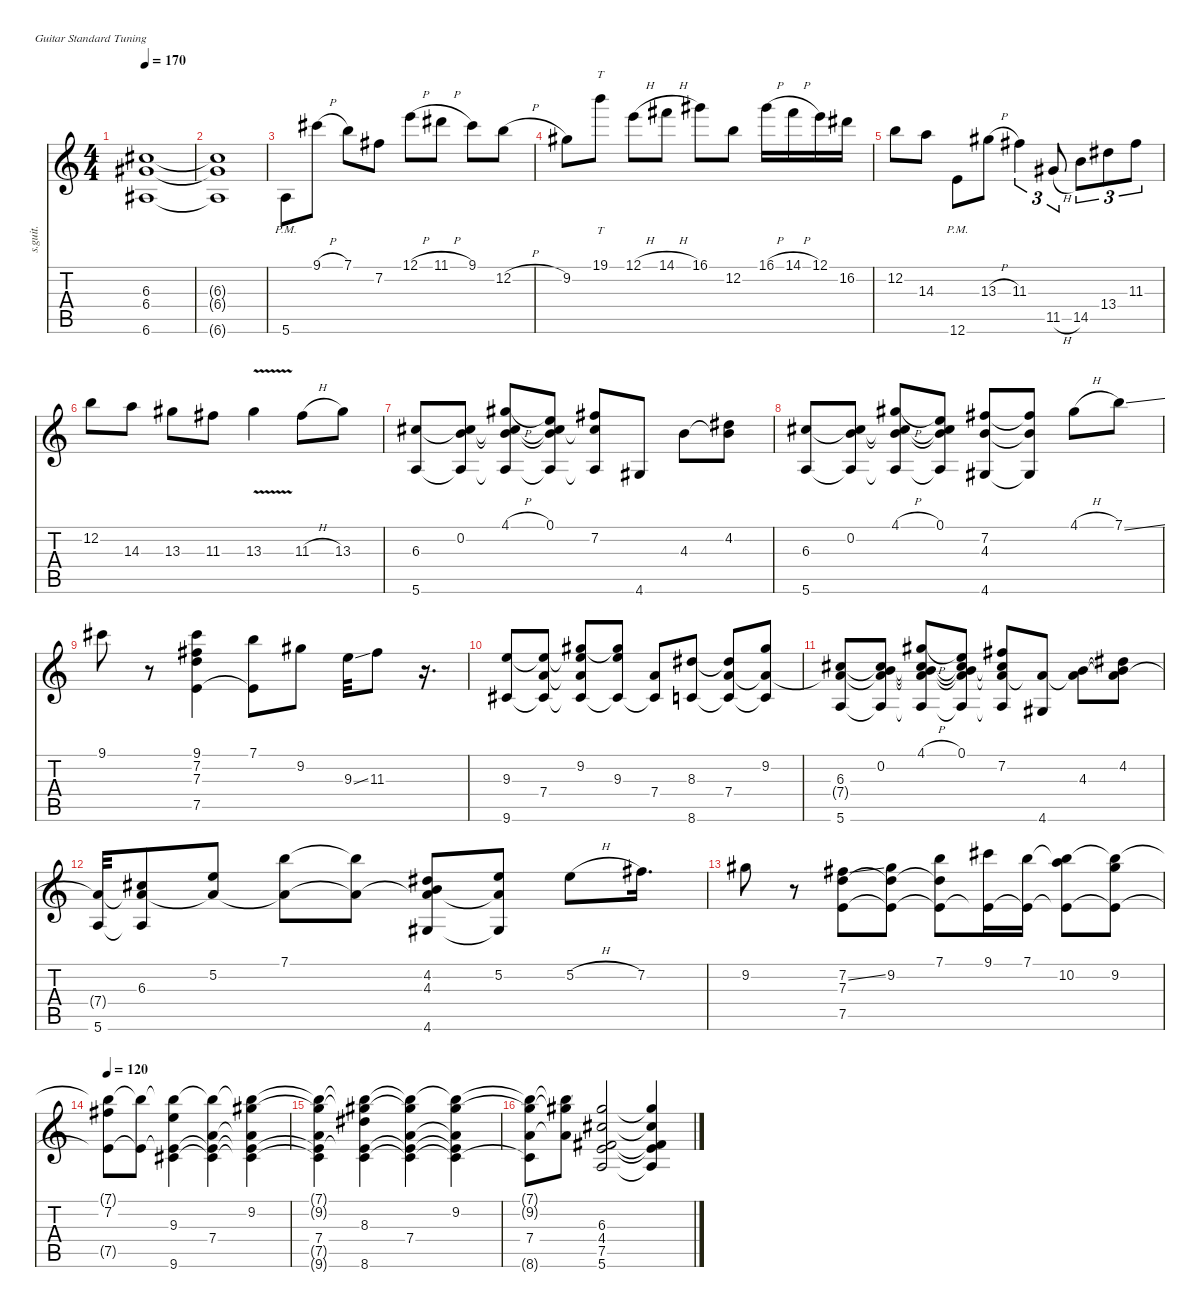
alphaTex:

\defaultSystemsLayout 4
\hideDynamics
\bracketExtendMode nobrackets
\track ("Mehrio" "s.guit.") {instrument electricguitarclean}
\staff {score tabs}
\tuning (E4 B3 G3 D3 A2 E2)
\ts (4 4)
\tempo 170
\clef g2
\ks c
(6.3{t acc #} 6.4{t acc #} 6.6{t acc #}).1{dy f} |
(6.3{t acc #} 6.4{t acc #} 6.6{t acc #}).1 |
5.6{pm}.8 9.1{h acc #}.8{dy mf} 7.1.8 7.2{acc #}.8 12.1{h}.8 11.1{h acc #}.8 9.1{acc #}.8 12.2{h}.8 |
9.2{acc #}.8 19.1.8{tt} 12.1{h}.8 14.1{h acc #}.8 16.1{acc #}.8 12.2.8 16.1{h acc #}.16 14.1{h acc #}.16 12.1.16 16.2{acc #}.16 |
12.2.8 14.3.8 12.6{pm}.8 13.3{h acc #}.8 11.3{acc #}.4{tu (3 2)} 11.5{h acc #}.8{tu (3 2)} 14.5.8{tu (3 2)} 13.4{acc #}.8{tu (3 2)} 11.3{acc #}.8{tu (3 2)} |
12.2.8 14.3.8 13.3{acc #}.8 11.3{acc #}.8 13.3{v acc #}.4 11.3{h acc #}.8 13.3{acc #}.8 |
(6.3{acc #} 5.6).8 (0.2 6.3{t acc #} 5.6{t}).8 (4.1{h acc #} 0.2{t} 6.3{t acc #} 5.6{t}).8 (0.1 0.2{t} 6.3{t acc #} 5.6{t}).8 (7.2{acc #} 6.3{t acc #} 5.6{t}).8 4.6{acc #}.8 4.3.8 (4.2{acc #} 4.3{t}).8 |
(6.3{acc #} 5.6).8 (0.2 6.3{t acc #} 5.6{t}).8 (4.1{h acc #} 0.2{t} 6.3{t acc #} 5.6{t}).8 (0.1 0.2{t} 6.3{t acc #} 5.6{t}).8 (7.2{acc #} 4.3 4.6{acc #}).8 (7.2{t acc #} 4.3{t} 4.6{t acc #}).8 4.1{h acc #}.8 7.1{ss}.8 |
9.1{acc #}.8 r.8 (9.1{acc #} 7.2{acc #} 7.3 7.5).4 (7.1 7.5{t}).8 9.2{acc #}.8 9.3{ss}.32{dy f} 11.3{acc #}.8 r.16{d} |
(9.3 9.6{acc #}).8{dy mf} (9.3{t} 7.4 9.6{t acc #}).8 (9.2{acc #} 9.3{t} 7.4{t} 9.6{t acc #}).8 (9.2{t acc #} 9.3 9.6{t acc #}).8 (7.4 9.6{t acc #}).8 (8.3{acc #} 8.6).8 (8.3{t acc #} 7.4 8.6{t}).8 (9.2{acc #} 8.6{t} 7.4{t}).8 |
(6.3{acc #} 5.6 7.4{t}).8 (0.2 6.3{t acc #} 5.6{t} 7.4{t}).8 (4.1{h acc #} 0.2{t} 6.3{t acc #} 5.6{t} 7.4{t}).8 (0.1 0.2{t} 6.3{t acc #} 5.6{t} 7.4{t}).8 (7.2{acc #} 6.3{t acc #} 5.6{t} 7.4{t}).8 (4.6{acc #} 7.4{t}).8 (4.3 7.4{t}).8 (4.2{acc #} 4.3{t} 7.4{t}).8 |
(5.6 7.4{t}).32 (6.3{acc #} 5.6{t} 7.4{t}).8 (5.2 7.4{t}).8 (7.1 7.4{t}).8 (7.1{t} 7.4{t}).8 (4.2{acc #} 4.3 4.6{acc #} 7.4{t}).8 (5.2 7.4{t} 4.6{t acc #}).8 5.2{h}.8 7.2{acc #}.16{d dy f} |
9.2{acc #}.8{dy mf} r.8 (7.2{ss acc #} 7.3 7.5).8 (9.2{acc #} 7.3{t} 7.5{t}).8 (7.1 7.3{t} 7.5{t}).8 (9.1{acc #} 7.5{t}).16{dy f} (7.1 7.5{t}).16 (10.2 7.5{t} 7.1{t}).8 (9.2{acc #} 7.5{t} 7.1{t}).8 |
\tempo 120
(7.2{acc #} 7.5{t} 7.1{t}).8 (7.5{t} 7.1{t}).8 (9.3 9.6{acc #} 7.5{t} 7.1{t}).4 (7.4 9.6{t acc #} 7.5{t} 7.1{t}).4 (9.2{acc #} 7.4{t} 7.5{t} 9.6{t acc #} 7.1{t}).4 |
(7.1{t} 7.4 9.6{t acc #} 9.2{t acc #} 7.5{t}).4 (8.3{acc #} 8.6 9.2{t acc #} 7.5{t} 7.1{t}).4 (9.2{t acc #} 7.4 7.5{t} 8.6{t} 7.1{t}).4 (9.2{acc #} 7.4{t} 7.5{t} 8.6{t} 7.1{t}).4 |
(7.4 8.6{t} 7.1{t} 9.2{t acc #}).8 (7.1{t} 7.4{t} 9.2{t acc #}).8 (6.3{acc #} 4.4{acc #} 7.5 5.6 9.2{t acc #}).2{dy p} (9.2{t acc #} 6.3{t acc #} 4.4{t acc #} 7.5{t} 5.6{t}).4{dy f}
